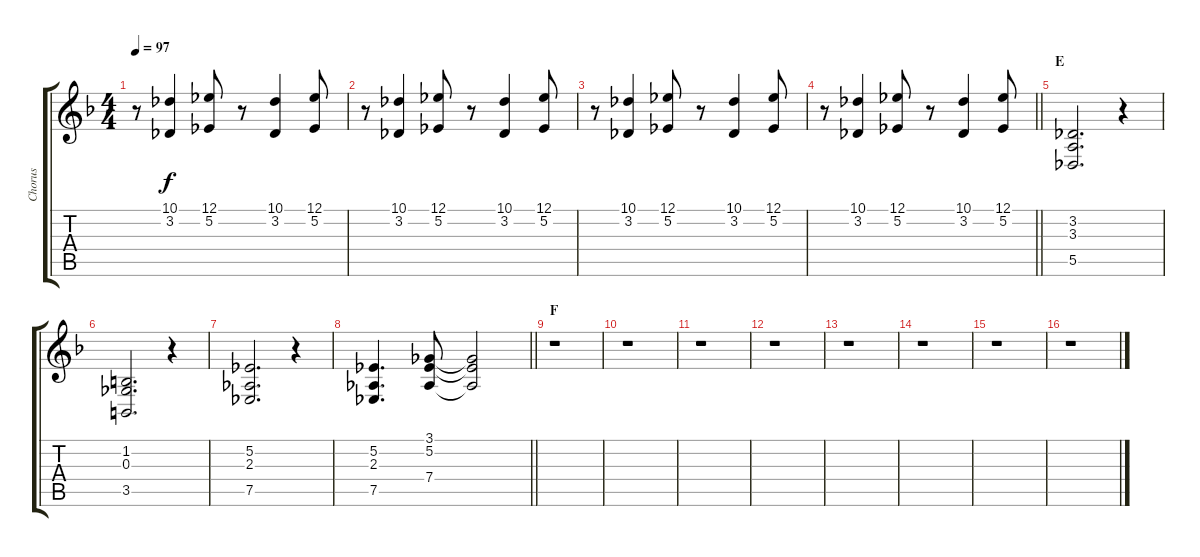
\track ("Chorus" "Chorus") {mute instrument choiraahs}
\staff {score tabs}
\tuning (Eb4 Bb3 Gb3 Db3 Ab2 Eb2) {hide}
\ts (4 4)
\tempo 97
\clef g2
\ks dminor
r.8{dy f} (10.1 3.2).4 (12.1 5.2).8 r.8 (10.1 3.2).4 (12.1 5.2).8 |
r.8 (10.1 3.2).4 (12.1 5.2).8 r.8 (10.1 3.2).4 (12.1 5.2).8 |
r.8 (10.1 3.2).4 (12.1 5.2).8 r.8 (10.1 3.2).4 (12.1 5.2).8 |
\barLineRight lightlight
r.8 (10.1 3.2).4 (12.1 5.2).8 r.8 (10.1 3.2).4 (12.1 5.2).8 |
\section ("" "E")
(3.2 3.3 5.5).2{d} r.4 |
(1.2 0.3 3.5).2{d} r.4 |
(5.2 2.3 7.5).2{d} r.4 |
\barLineRight lightlight
(5.2 2.3 7.5).4{d} (3.1 5.2 7.4).8 (3.1{t} 5.2{t} 7.4{t}).2 |
\section ("" "F")
r.1 |
r.1 |
r.1 |
r.1 |
r.1 |
r.1 |
r.1 |
r.1
